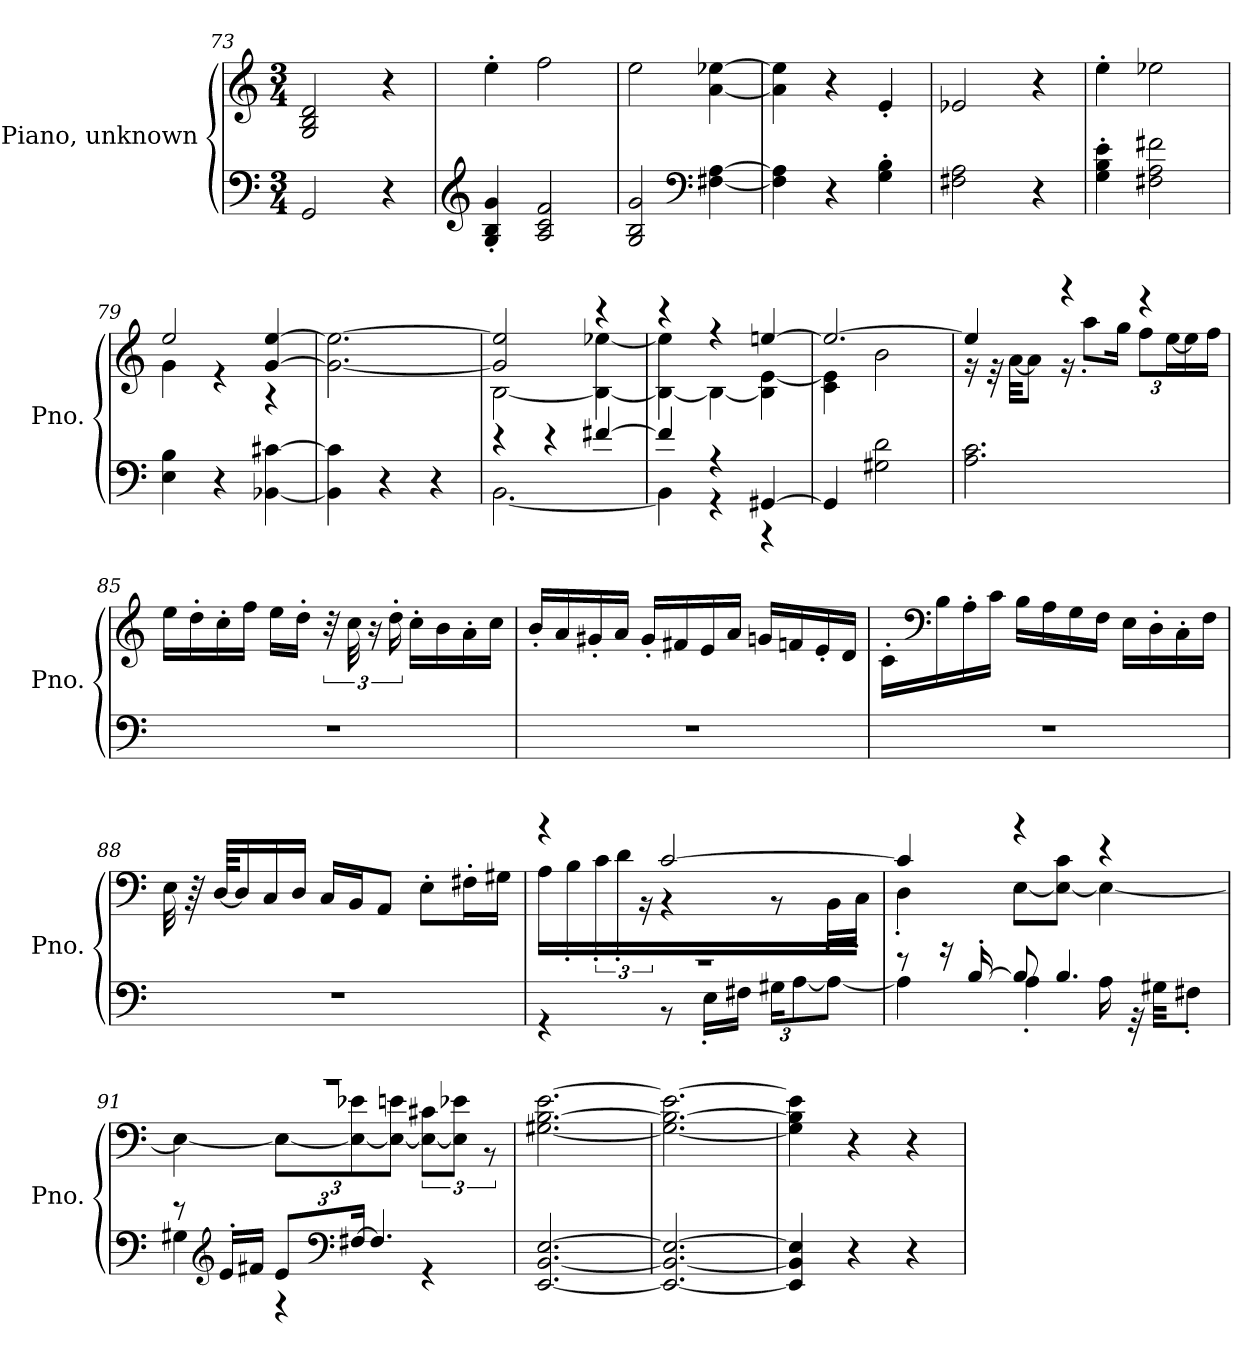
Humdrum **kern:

**kern	**kern
*part1	*part1
*staff2	*staff1
*I"Piano, unknown	*
*I'Pno.	*
*clefF4	*clefG2
*k[]	*k[]
*M3/4	*M3/4
=73	=73
2GG/	2G/ 2B/ 2d/
4r	4r
=74	=74
*clefG2	*
4G/' 4B/' 4g/'	4ee'\
2A/ 2c/ 2f/	2ff\
=75	=75
2G/ 2B/ 2g/	2ee\
*clefF4	*
[4F#X\ [4A\	[4a\ [4ee-X\
!!LO:LB:g=z
=76	=76
4F#\] 4A\]	4a\] 4ee-\]
4r	4r
4G\' 4B\'	4e'/
=77	=77
2F#X\ 2A\	2e-X/
4r	4r
=78	=78
4G\' 4B\' 4e\'	4ee'\
2F#X\ 2A\ 2f#X\	2ee-X\
=79	=79
*	*^
4E\ 4B\	2ee/	4g\
4r	.	4r
[4BB-X\ [4c#X\	[4g/ [4ee/	4r
*	*v	*v
=80	=80
4BB-\] 4c#\]	2.g\_ 2.ee\_
4r	.
4r	.
=81	=81
*^	*^
4r	[2.BB\	2g/] 2ee/]	[2B\
4r	.	.	.
[4f#X/	.	4r	4B\_ [4ee-X\
=82	=82	=82	=82
4f#/]	4BB\]	4r	4B\_ 4ee-\]
4r	4r	4r	4B\_
[4GG#X/	4r	[4een/	4B\] [4e\
*v	*v	*	*
=83	=83	=83
4GG#/]	2.ee/_	4c\ 4e\]
2G#X\ 2d\	.	2b\
!!LO:LB:g=z	!!
=84	=84	=84
2.A\ 2.c\	4ee/]	16r
.	.	32r
.	.	[32a\KKL
.	.	8a\J]
.	4r	16r
.	.	8aa'\L
.	.	16gg\Jk
*	*	*Xbrackettup
.	4r	12ff\L
.	.	[24ee\L
.	.	16ee\]
.	.	16ff\JJ
*	*v	*v
=85	=85
2.r	16ee\LL
.	16dd'\
.	16cc'\
.	16ff\JJ
.	16ee\LL
.	16dd'\JJ
*	*brackettup
.	48r
.	48cc\
.	24r
.	24dd'\
.	16cc'\LL
.	16b\
.	16a'\
.	16cc\JJ
=86	=86
2.r	16b'/LL
.	16a/
.	16g#X'/
.	16a/JJ
.	16g#'/LL
.	16f#X/
.	16e/
.	16a/JJ
.	16gn/LL
.	16fn/
.	16e'/
.	16d/JJ
!!LO:LB:g=z
=87	=87
2.r	16c'\LL
*	*clefF4
.	16B\
.	16A'\
.	16c\JJ
.	16B\LL
.	16A\
.	16G\
.	16F\JJ
.	16E\LL
.	16D'\
.	16C'\
.	16F\JJ
=88	=88
2.r	32E\
.	64r
.	[64D/KKLL
.	16D/]
.	16C/
.	16D/JJ
.	16C/LL
.	16BB/J
.	8AA/J
.	8E'\L
.	16F#X'\L
.	16G#X\JJ
=89	=89
*^	*^
2.r	4r	4r	16A\LL
.	.	.	16B'\
.	.	.	24c'\
.	.	.	24d'\JJ
.	.	.	24r
.	8r	[2c/	4r
.	16E'\LL	.	.
.	16F#X\JJ	.	.
*	*Xbrackettup	*	*
.	24G#X\KL	.	8r
.	[12A\	.	.
.	8A\J_	.	16BB'\LL
.	.	.	16C'\JJ
!!LO:LB:g=z	!!
=90	=90	=90	=90
8r	4A\]	4c/]	4D'\
16r	.	.	.
[16B'/	.	.	.
8B/]	4A'\	4r	[8E\L
4.B/	.	.	8E\_ 8c\J
.	16A\	4r	4E\_
.	32r	.	.
.	32G#X\KKL	.	.
.	8F#X'\J	.	.
=91	=91	=91	=91
8r	4G#X\	2.r	4E\_
*clefG2	*	*	*
16e'/LL	.	.	.
16f#X/JJ	.	.	.
*	*	*	*Xbrackettup
12e/L	4r	.	12E\L_
*clefF4	*	*	*
[24F#X/Jk	.	.	12E\_ 12e-X\
4.F#/]	.	.	.
.	.	.	12E\_ 12en\J
*	*	*	*brackettup
.	4r	.	12E\_ 12c#X\L
.	.	.	12E\] 12e-X\J
.	.	.	12r
*v	*v	*	*
*	*v	*v
=92	=92
[2.EE/ [2.BB/ [2.E/	[2.G#X\ [2.B\ [2.e\
=93	=93
2.EE/_ 2.BB/_ 2.E/_	2.G#\_ 2.B\_ 2.e\_
=94	=94
4EE/] 4BB/] 4E/]	4G#\] 4B\] 4e\]
4r	4r
4r	4r
=	=
*-	*-
